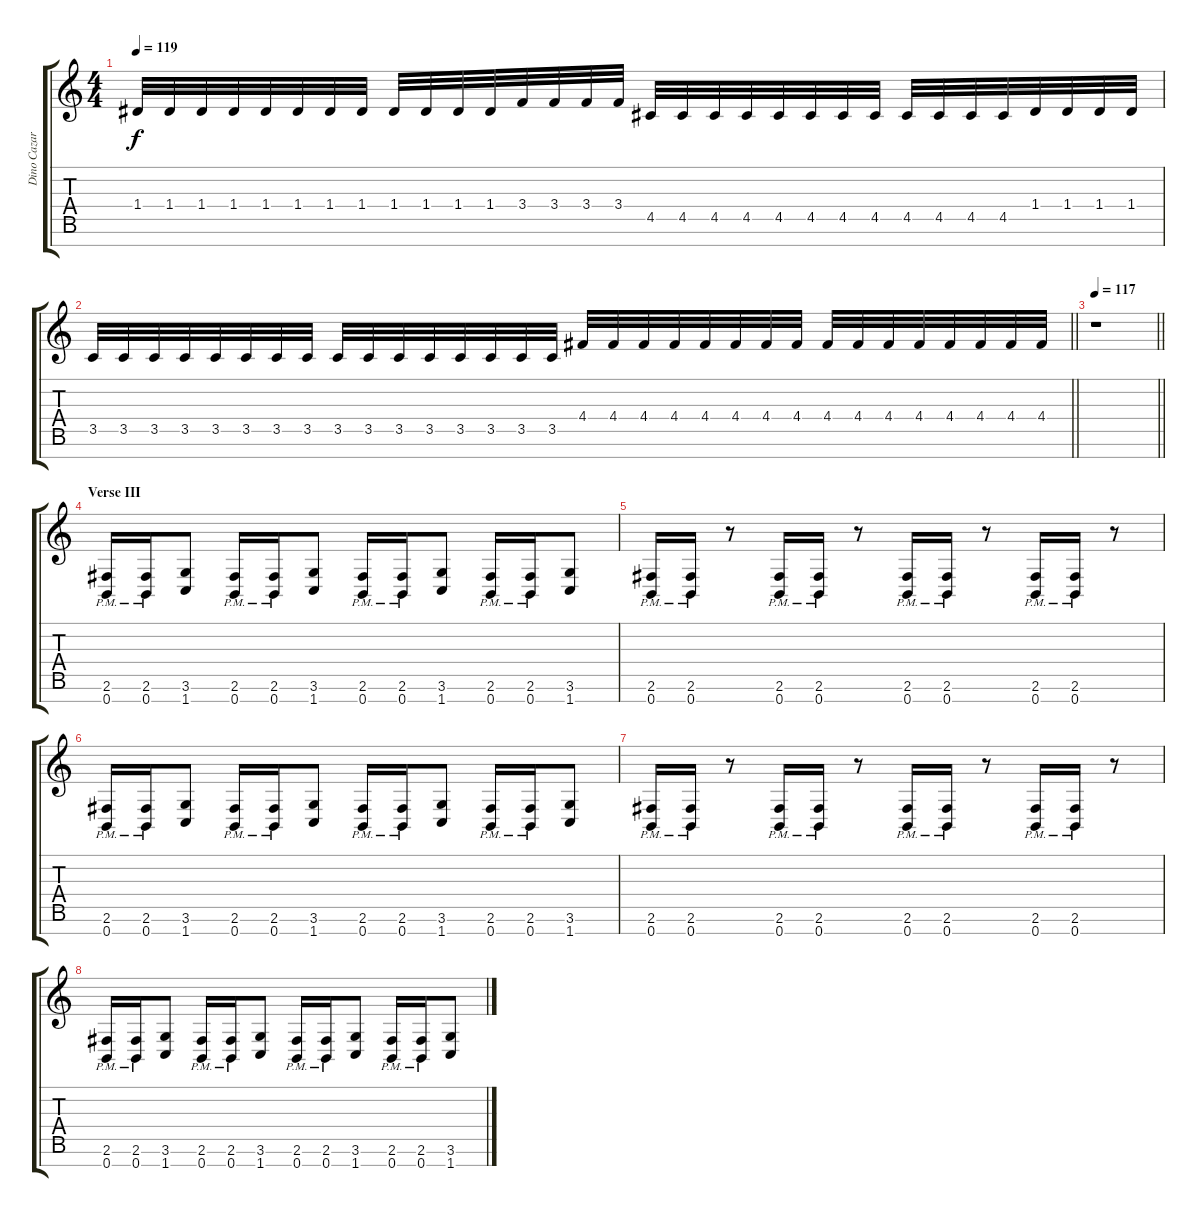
\track ("Dino Cazares" "Dino Cazar") {instrument overdrivenguitar}
\staff {score tabs}
\tuning (E4 B3 G3 D3 A2 E2 B1) {hide}
\ts (4 4)
\tempo 119
\clef g2
\ks c
1.4.32{dy f balance 8} 1.4.32 1.4.32 1.4.32 1.4.32 1.4.32 1.4.32 1.4.32 1.4.32 1.4.32 1.4.32 1.4.32 3.4.32 3.4.32 3.4.32 3.4.32 4.5.32 4.5.32 4.5.32 4.5.32 4.5.32 4.5.32 4.5.32 4.5.32 4.5.32 4.5.32 4.5.32 4.5.32 1.4.32 1.4.32 1.4.32 1.4.32 |
\barLineRight lightlight
3.5.32 3.5.32 3.5.32 3.5.32 3.5.32 3.5.32 3.5.32 3.5.32 3.5.32 3.5.32 3.5.32 3.5.32 3.5.32 3.5.32 3.5.32 3.5.32 4.4.32 4.4.32 4.4.32 4.4.32 4.4.32 4.4.32 4.4.32 4.4.32 4.4.32 4.4.32 4.4.32 4.4.32 4.4.32 4.4.32 4.4.32 4.4.32 |
\tempo 117
\barLineRight lightlight
r.1 |
\section ("" "Verse III")
(2.6{pm} 0.7{pm}).16{balance 0} (2.6{pm} 0.7{pm}).16 (3.6 1.7).8 (2.6{pm} 0.7{pm}).16 (2.6{pm} 0.7{pm}).16 (3.6 1.7).8 (2.6{pm} 0.7{pm}).16 (2.6{pm} 0.7{pm}).16 (3.6 1.7).8 (2.6{pm} 0.7{pm}).16 (2.6{pm} 0.7{pm}).16 (3.6 1.7).8 |
(2.6{pm} 0.7{pm}).16 (2.6{pm} 0.7{pm}).16 r.8 (2.6{pm} 0.7{pm}).16 (2.6{pm} 0.7{pm}).16 r.8 (2.6{pm} 0.7{pm}).16 (2.6{pm} 0.7{pm}).16 r.8 (2.6{pm} 0.7{pm}).16 (2.6{pm} 0.7{pm}).16 r.8 |
(2.6{pm} 0.7{pm}).16 (2.6{pm} 0.7{pm}).16 (3.6 1.7).8 (2.6{pm} 0.7{pm}).16 (2.6{pm} 0.7{pm}).16 (3.6 1.7).8 (2.6{pm} 0.7{pm}).16 (2.6{pm} 0.7{pm}).16 (3.6 1.7).8 (2.6{pm} 0.7{pm}).16 (2.6{pm} 0.7{pm}).16 (3.6 1.7).8 |
(2.6{pm} 0.7{pm}).16 (2.6{pm} 0.7{pm}).16 r.8 (2.6{pm} 0.7{pm}).16 (2.6{pm} 0.7{pm}).16 r.8 (2.6{pm} 0.7{pm}).16 (2.6{pm} 0.7{pm}).16 r.8 (2.6{pm} 0.7{pm}).16 (2.6{pm} 0.7{pm}).16 r.8 |
(2.6{pm} 0.7{pm}).16 (2.6{pm} 0.7{pm}).16 (3.6 1.7).8 (2.6{pm} 0.7{pm}).16 (2.6{pm} 0.7{pm}).16 (3.6 1.7).8 (2.6{pm} 0.7{pm}).16 (2.6{pm} 0.7{pm}).16 (3.6 1.7).8 (2.6{pm} 0.7{pm}).16 (2.6{pm} 0.7{pm}).16 (3.6 1.7).8
